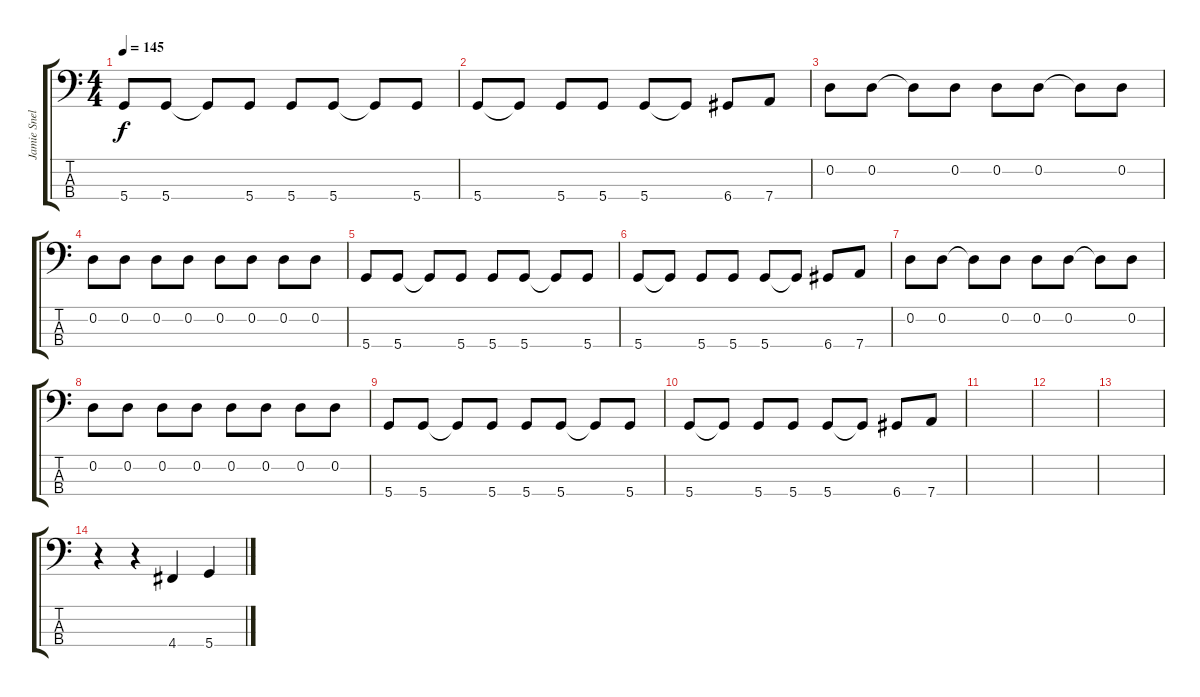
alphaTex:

\track ("Jamie Snell (Bass)" "Jamie Snel") {instrument electricbasspick}
\staff {score tabs}
\tuning (G2 D2 A1 D1) {hide}
\ts (4 4)
\tempo 145
\clef f4
\ks c
5.4.8{dy f} 5.4.8 5.4{t}.8 5.4.8 5.4.8 5.4.8 5.4{t}.8 5.4.8 |
5.4.8 5.4{t}.8 5.4.8 5.4.8 5.4.8 5.4{t}.8 6.4.8 7.4.8 |
0.2.8 0.2.8 0.2{t}.8 0.2.8 0.2.8 0.2.8 0.2{t}.8 0.2.8 |
0.2.8 0.2.8 0.2.8 0.2.8 0.2.8 0.2.8 0.2.8 0.2.8 |
5.4.8 5.4.8 5.4{t}.8 5.4.8 5.4.8 5.4.8 5.4{t}.8 5.4.8 |
5.4.8 5.4{t}.8 5.4.8 5.4.8 5.4.8 5.4{t}.8 6.4.8 7.4.8 |
0.2.8 0.2.8 0.2{t}.8 0.2.8 0.2.8 0.2.8 0.2{t}.8 0.2.8 |
0.2.8 0.2.8 0.2.8 0.2.8 0.2.8 0.2.8 0.2.8 0.2.8 |
5.4.8 5.4.8 5.4{t}.8 5.4.8 5.4.8 5.4.8 5.4{t}.8 5.4.8 |
5.4.8 5.4{t}.8 5.4.8 5.4.8 5.4.8 5.4{t}.8 6.4.8 7.4.8 |
|
|
|
r.4 r.4 4.4.4 5.4.4
